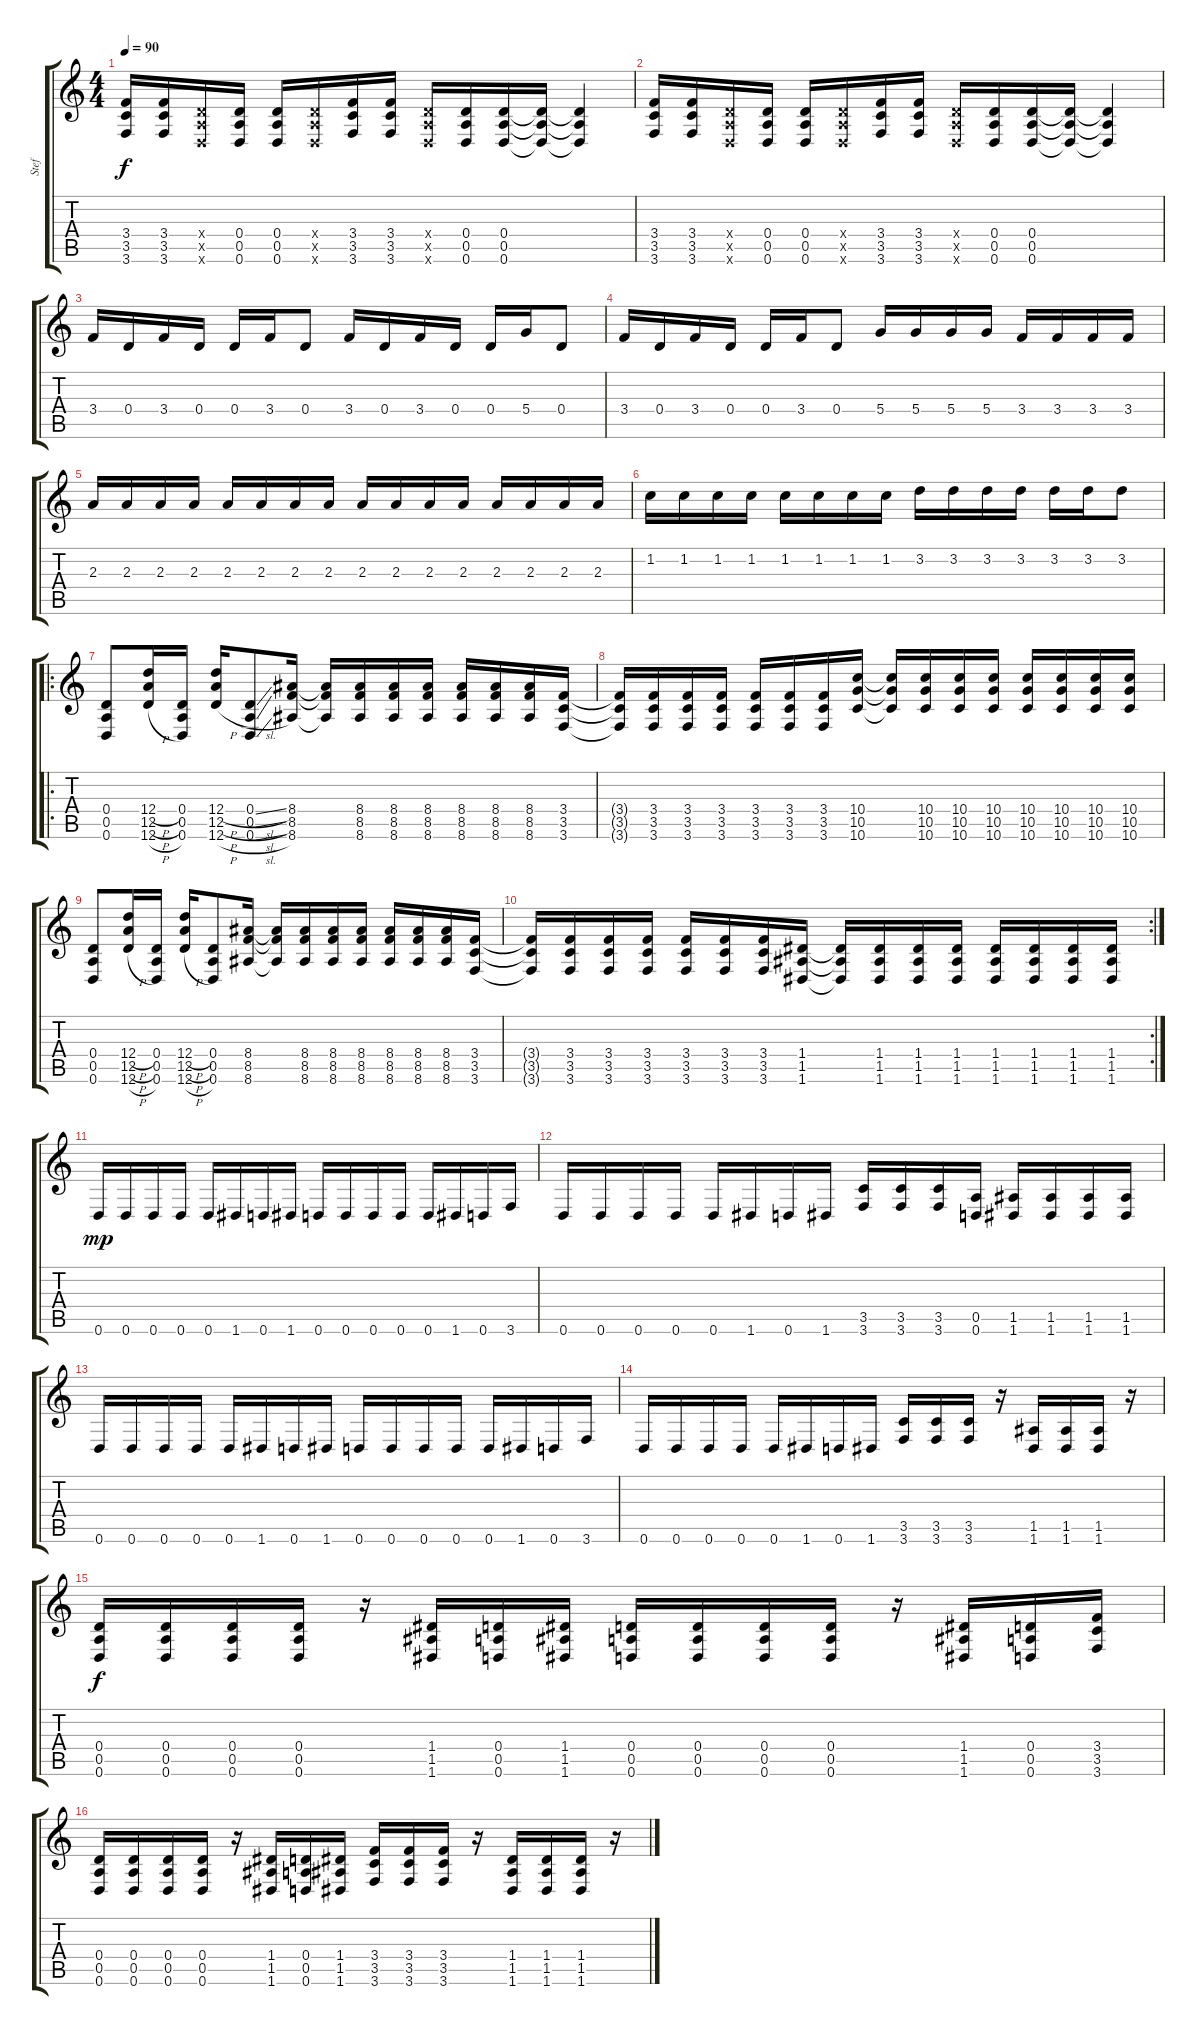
\track ("Stef" "Stef") {instrument distortionguitar}
\staff {score tabs}
\tuning (E4 B3 G3 D3 A2 D2) {hide}
\ts (4 4)
\tempo 90
\clef g2
\ks c
(3.4 3.5 3.6).16{dy f} (3.4 3.5 3.6).16 (0.4{x} 0.5{x} 0.6{x}).16 (0.4 0.5 0.6).16 (0.4 0.5 0.6).16 (0.4{x} 0.5{x} 0.6{x}).16 (3.4 3.5 3.6).16 (3.4 3.5 3.6).16 (0.4{x} 0.5{x} 0.6{x}).16 (0.4 0.5 0.6).16 (0.4 0.5 0.6).16 (0.4{t} 0.5{t} 0.6{t}).16 (0.4{t} 0.5{t} 0.6{t}).4 |
(3.4 3.5 3.6).16 (3.4 3.5 3.6).16 (0.4{x} 0.5{x} 0.6{x}).16 (0.4 0.5 0.6).16 (0.4 0.5 0.6).16 (0.4{x} 0.5{x} 0.6{x}).16 (3.4 3.5 3.6).16 (3.4 3.5 3.6).16 (0.4{x} 0.5{x} 0.6{x}).16 (0.4 0.5 0.6).16 (0.4 0.5 0.6).16 (0.4{t} 0.5{t} 0.6{t}).16 (0.4{t} 0.5{t} 0.6{t}).4 |
3.4.16 0.4.16 3.4.16 0.4.16 0.4.16 3.4.16 0.4.8 3.4.16 0.4.16 3.4.16 0.4.16 0.4.16 5.4.16 0.4.8 |
3.4.16 0.4.16 3.4.16 0.4.16 0.4.16 3.4.16 0.4.8 5.4.16 5.4.16 5.4.16 5.4.16 3.4.16 3.4.16 3.4.16 3.4.16 |
2.3.16 2.3.16 2.3.16 2.3.16 2.3.16 2.3.16 2.3.16 2.3.16 2.3.16 2.3.16 2.3.16 2.3.16 2.3.16 2.3.16 2.3.16 2.3.16 |
1.2.16 1.2.16 1.2.16 1.2.16 1.2.16 1.2.16 1.2.16 1.2.16 3.2.16 3.2.16 3.2.16 3.2.16 3.2.16 3.2.16 3.2.8 |
\ro
(0.4 0.5 0.6).8 (12.4{h} 12.5{h} 12.6{h}).16 (0.4 0.5 0.6).16 (12.4{h} 12.5{h} 12.6{h}).16 (0.4{sl} 0.5{sl} 0.6{sl}).8 (8.4 8.5 8.6).16 (8.4{t} 8.5{t} 8.6{t}).16 (8.4 8.5 8.6).16 (8.4 8.5 8.6).16 (8.4 8.5 8.6).16 (8.4 8.5 8.6).16 (8.4 8.5 8.6).16 (8.4 8.5 8.6).16 (3.4 3.5 3.6).16 |
(3.4{t} 3.5{t} 3.6{t}).16 (3.4 3.5 3.6).16 (3.4 3.5 3.6).16 (3.4 3.5 3.6).16 (3.4 3.5 3.6).16 (3.4 3.5 3.6).16 (3.4 3.5 3.6).16 (10.4 10.5 10.6).16 (10.4{t} 10.5{t} 10.6{t}).16 (10.4 10.5 10.6).16 (10.4 10.5 10.6).16 (10.4 10.5 10.6).16 (10.4 10.5 10.6).16 (10.4 10.5 10.6).16 (10.4 10.5 10.6).16 (10.4 10.5 10.6).16 |
(0.4 0.5 0.6).8 (12.4{h} 12.5{h} 12.6{h}).16 (0.4 0.5 0.6).16 (12.4{h} 12.5{h} 12.6{h}).16 (0.4 0.5 0.6).8 (8.4 8.5 8.6).16 (8.4{t} 8.5{t} 8.6{t}).16 (8.4 8.5 8.6).16 (8.4 8.5 8.6).16 (8.4 8.5 8.6).16 (8.4 8.5 8.6).16 (8.4 8.5 8.6).16 (8.4 8.5 8.6).16 (3.4 3.5 3.6).16 |
\rc 2
(3.4{t} 3.5{t} 3.6{t}).16 (3.4 3.5 3.6).16 (3.4 3.5 3.6).16 (3.4 3.5 3.6).16 (3.4 3.5 3.6).16 (3.4 3.5 3.6).16 (3.4 3.5 3.6).16 (1.4 1.5 1.6).16 (1.4{t} 1.5{t} 1.6{t}).16 (1.4 1.5 1.6).16 (1.4 1.5 1.6).16 (1.4 1.5 1.6).16 (1.4 1.5 1.6).16 (1.4 1.5 1.6).16 (1.4 1.5 1.6).16 (1.4 1.5 1.6).16 |
0.6.16{dy mp} 0.6.16 0.6.16 0.6.16 0.6.16 1.6.16 0.6.16 1.6.16 0.6.16 0.6.16 0.6.16 0.6.16 0.6.16 1.6.16 0.6.16 3.6.16 |
0.6.16 0.6.16 0.6.16 0.6.16 0.6.16 1.6.16 0.6.16 1.6.16 (3.5 3.6).16 (3.5 3.6).16 (3.5 3.6).16 (0.5 0.6).16 (1.5 1.6).16 (1.5 1.6).16 (1.5 1.6).16 (1.5 1.6).16 |
0.6.16 0.6.16 0.6.16 0.6.16 0.6.16 1.6.16 0.6.16 1.6.16 0.6.16 0.6.16 0.6.16 0.6.16 0.6.16 1.6.16 0.6.16 3.6.16 |
0.6.16 0.6.16 0.6.16 0.6.16 0.6.16 1.6.16 0.6.16 1.6.16 (3.5 3.6).16 (3.5 3.6).16 (3.5 3.6).16 r.16 (1.5 1.6).16 (1.5 1.6).16 (1.5 1.6).16 r.16 |
(0.4 0.5 0.6).16{dy f} (0.4 0.5 0.6).16 (0.4 0.5 0.6).16 (0.4 0.5 0.6).16 r.16 (1.4 1.5 1.6).16 (0.4 0.5 0.6).16 (1.4 1.5 1.6).16 (0.4 0.5 0.6).16 (0.4 0.5 0.6).16 (0.4 0.5 0.6).16 (0.4 0.5 0.6).16 r.16 (1.4 1.5 1.6).16 (0.4 0.5 0.6).16 (3.4 3.5 3.6).16 |
(0.4 0.5 0.6).16 (0.4 0.5 0.6).16 (0.4 0.5 0.6).16 (0.4 0.5 0.6).16 r.16 (1.4 1.5 1.6).16 (0.4 0.5 0.6).16 (1.4 1.5 1.6).16 (3.4 3.5 3.6).16 (3.4 3.5 3.6).16 (3.4 3.5 3.6).16 r.16 (1.4 1.5 1.6).16 (1.4 1.5 1.6).16 (1.4 1.5 1.6).16 r.16
